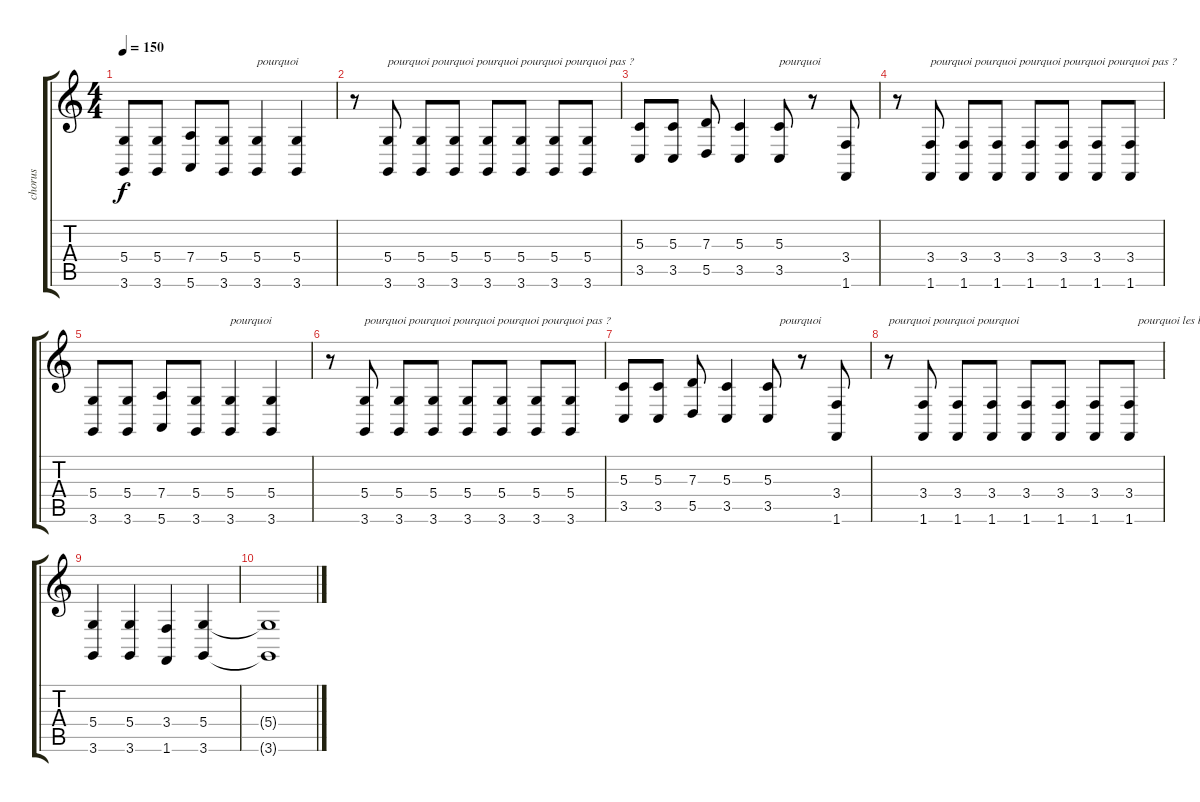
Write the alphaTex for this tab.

\track ("chorus" "chorus") {instrument choiraahs}
\staff {score tabs}
\tuning (E4 B3 G3 D3 A2 E2) {hide}
\ts (4 4)
\tempo 150
\clef g2
\ks c
(5.4 3.6).8{dy f} (5.4 3.6).8 (7.4 5.6).8 (5.4 3.6).8 (5.4 3.6).4{txt "pourquoi"} (5.4 3.6).4 |
r.8 (5.4 3.6).8{txt "pourquoi pourquoi pourquoi pourquoi pourquoi pas ?"} (5.4 3.6).8 (5.4 3.6).8 (5.4 3.6).8 (5.4 3.6).8 (5.4 3.6).8 (5.4 3.6).8 |
(5.3 3.5).8 (5.3 3.5).8 (7.3 5.5).8 (5.3 3.5).4 (5.3 3.5).8{txt "pourquoi"} r.8 (3.4 1.6).8 |
r.8 (3.4 1.6).8{txt "pourquoi pourquoi pourquoi pourquoi pourquoi pas ?"} (3.4 1.6).8 (3.4 1.6).8 (3.4 1.6).8 (3.4 1.6).8 (3.4 1.6).8 (3.4 1.6).8 |
(5.4 3.6).8 (5.4 3.6).8 (7.4 5.6).8 (5.4 3.6).8 (5.4 3.6).4{txt "pourquoi"} (5.4 3.6).4 |
r.8 (5.4 3.6).8{txt "pourquoi pourquoi pourquoi pourquoi pourquoi pas ?"} (5.4 3.6).8 (5.4 3.6).8 (5.4 3.6).8 (5.4 3.6).8 (5.4 3.6).8 (5.4 3.6).8 |
(5.3 3.5).8 (5.3 3.5).8 (7.3 5.5).8 (5.3 3.5).4 (5.3 3.5).8{txt "    pourquoi"} r.8 (3.4 1.6).8 |
r.8{txt "pourquoi pourquoi pourquoi"} (3.4 1.6).8 (3.4 1.6).8 (3.4 1.6).8 (3.4 1.6).8 (3.4 1.6).8 (3.4 1.6).8 (3.4 1.6).8{txt "   pourquoi les baleines ?"} |
(5.4 3.6).4 (5.4 3.6).4 (3.4 1.6).4 (5.4 3.6).4 |
(5.4{t} 3.6{t}).1
